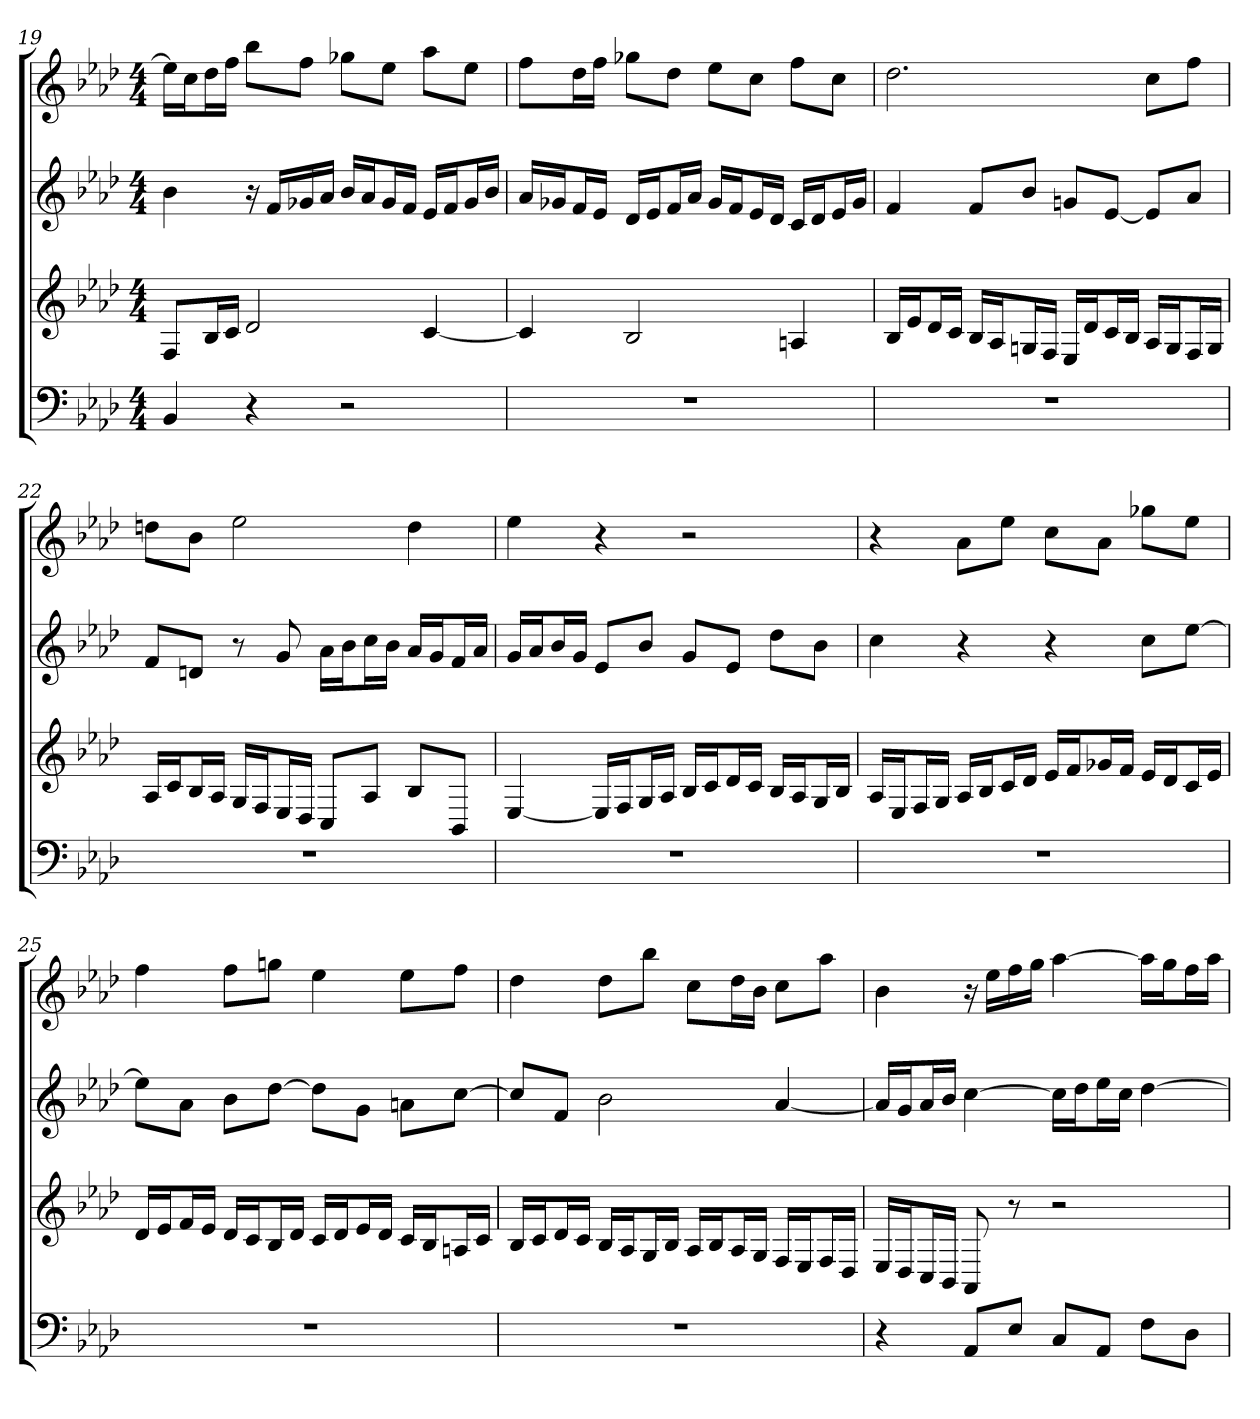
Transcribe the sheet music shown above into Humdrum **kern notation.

**kern	**kern	**kern	**kern
*part4	*part3	*part2	*part1
*staff4	*staff3	*staff2	*staff1
*k[b-e-a-d-]	*k[b-e-a-d-]	*k[b-e-a-d-]	*k[b-e-a-d-]
*A-:	*A-:	*A-:	*A-:
*M4/4	*M4/4	*M4/4	*M4/4
=19	=19	=19	=19
4BB-	8FL	4b-	16ee-LL]
.	.	.	16ccJ
.	16B-L	.	16dd-L
.	16cJJ	.	16ffJJ
4r	2d-	16r	8bb-L
.	.	16fLL	.
.	.	16g-X	8ffJ
.	.	16a-JJ	.
2r	.	16b-LL	8gg-XL
.	.	16a-J	.
.	.	16g-L	8ee-J
.	.	16fJJ	.
.	[4c	16e-LL	8aa-L
.	.	16fJ	.
.	.	16g-L	8ee-J
.	.	16b-JJ	.
=20	=20	=20	=20
1r	4c]	16a-LL	8ffL
.	.	16g-XJ	.
.	.	16fL	16dd-L
.	.	16e-JJ	16ffJJ
.	2B-	16d-LL	8gg-XL
.	.	16e-J	.
.	.	16fL	8dd-J
.	.	16a-JJ	.
.	.	16g-LL	8ee-L
.	.	16fJ	.
.	.	16e-L	8ccJ
.	.	16d-JJ	.
.	4An	16cLL	8ffL
.	.	16d-J	.
.	.	16e-L	8ccJ
.	.	16g-JJ	.
=21	=21	=21	=21
1r	16B-LL	4f	2.dd-
.	16e-J	.	.
.	16d-L	.	.
.	16cJJ	.	.
.	16B-LL	8fL	.
.	16A-J	.	.
.	16GnL	8b-J	.
.	16FJJ	.	.
.	16E-LL	8gnL	.
.	16d-J	.	.
.	16cL	[8e-J	.
.	16B-JJ	.	.
.	16A-LL	8e-L]	8ccL
.	16GJ	.	.
.	16FL	8a-J	8ffJ
.	16GJJ	.	.
=22	=22	=22	=22
1r	16A-LL	8fL	8ddnL
.	16cJ	.	.
.	16B-L	8dnJ	8b-J
.	16A-JJ	.	.
.	16GLL	8r	2ee-
.	16FJ	.	.
.	16E-L	8g	.
.	16D-JJ	.	.
.	8CL	16a-LL	.
.	.	16b-J	.
.	8A-J	16ccL	.
.	.	16b-JJ	.
.	8B-L	16a-LL	4dd
.	.	16gJ	.
.	8BB-J	16fL	.
.	.	16a-JJ	.
=23	=23	=23	=23
1r	[4E-	16gLL	4ee-
.	.	16a-J	.
.	.	16b-L	.
.	.	16gJJ	.
.	16E-LL]	8e-L	4r
.	16FJ	.	.
.	16GL	8b-J	.
.	16A-JJ	.	.
.	16B-LL	8gL	2r
.	16cJ	.	.
.	16d-L	8e-J	.
.	16cJJ	.	.
.	16B-LL	8dd-L	.
.	16A-J	.	.
.	16GL	8b-J	.
.	16B-JJ	.	.
=24	=24	=24	=24
1r	16A-LL	4cc	4r
.	16E-J	.	.
.	16FL	.	.
.	16GJJ	.	.
.	16A-LL	4r	8a-L
.	16B-J	.	.
.	16cL	.	8ee-J
.	16d-JJ	.	.
.	16e-LL	4r	8ccL
.	16fJ	.	.
.	16g-XL	.	8a-J
.	16fJJ	.	.
.	16e-LL	8ccL	8gg-XL
.	16d-J	.	.
.	16cL	[8ee-J	8ee-J
.	16e-JJ	.	.
=25	=25	=25	=25
1r	16d-LL	8ee-L]	4ff
.	16e-J	.	.
.	16fL	8a-J	.
.	16e-JJ	.	.
.	16d-LL	8b-L	8ffL
.	16cJ	.	.
.	16B-L	[8dd-J	8ggnJ
.	16d-JJ	.	.
.	16cLL	8dd-L]	4ee-
.	16d-J	.	.
.	16e-L	8gJ	.
.	16d-JJ	.	.
.	16cLL	8anL	8ee-L
.	16B-J	.	.
.	16AnL	[8ccJ	8ffJ
.	16cJJ	.	.
=26	=26	=26	=26
1r	16B-LL	8ccL]	4dd-
.	16cJ	.	.
.	16d-L	8fJ	.
.	16cJJ	.	.
.	16B-LL	2b-	8dd-L
.	16A-J	.	.
.	16GL	.	8bb-J
.	16B-JJ	.	.
.	16A-LL	.	8ccL
.	16B-J	.	.
.	16A-L	.	16dd-L
.	16GJJ	.	16b-JJ
.	16FLL	[4a-	8ccL
.	16E-J	.	.
.	16FL	.	8aa-J
.	16D-JJ	.	.
=27	=27	=27	=27
4r	16E-LL	16a-LL]	4b-
.	16D-J	16gJ	.
.	16CL	16a-L	.
.	16BB-JJ	16b-JJ	.
8AA-L	8AA-	[4cc	16r
.	.	.	16ee-LL
8E-J	8r	.	16ff
.	.	.	16ggJJ
8CL	2r	16ccLL]	[4aa-
.	.	16dd-J	.
8AA-J	.	16ee-L	.
.	.	16ccJJ	.
8FL	.	[4dd-	16aa-LL]
.	.	.	16ggJ
8D-J	.	.	16ffL
.	.	.	16aa-JJ
=	=	=	=
*-	*-	*-	*-
